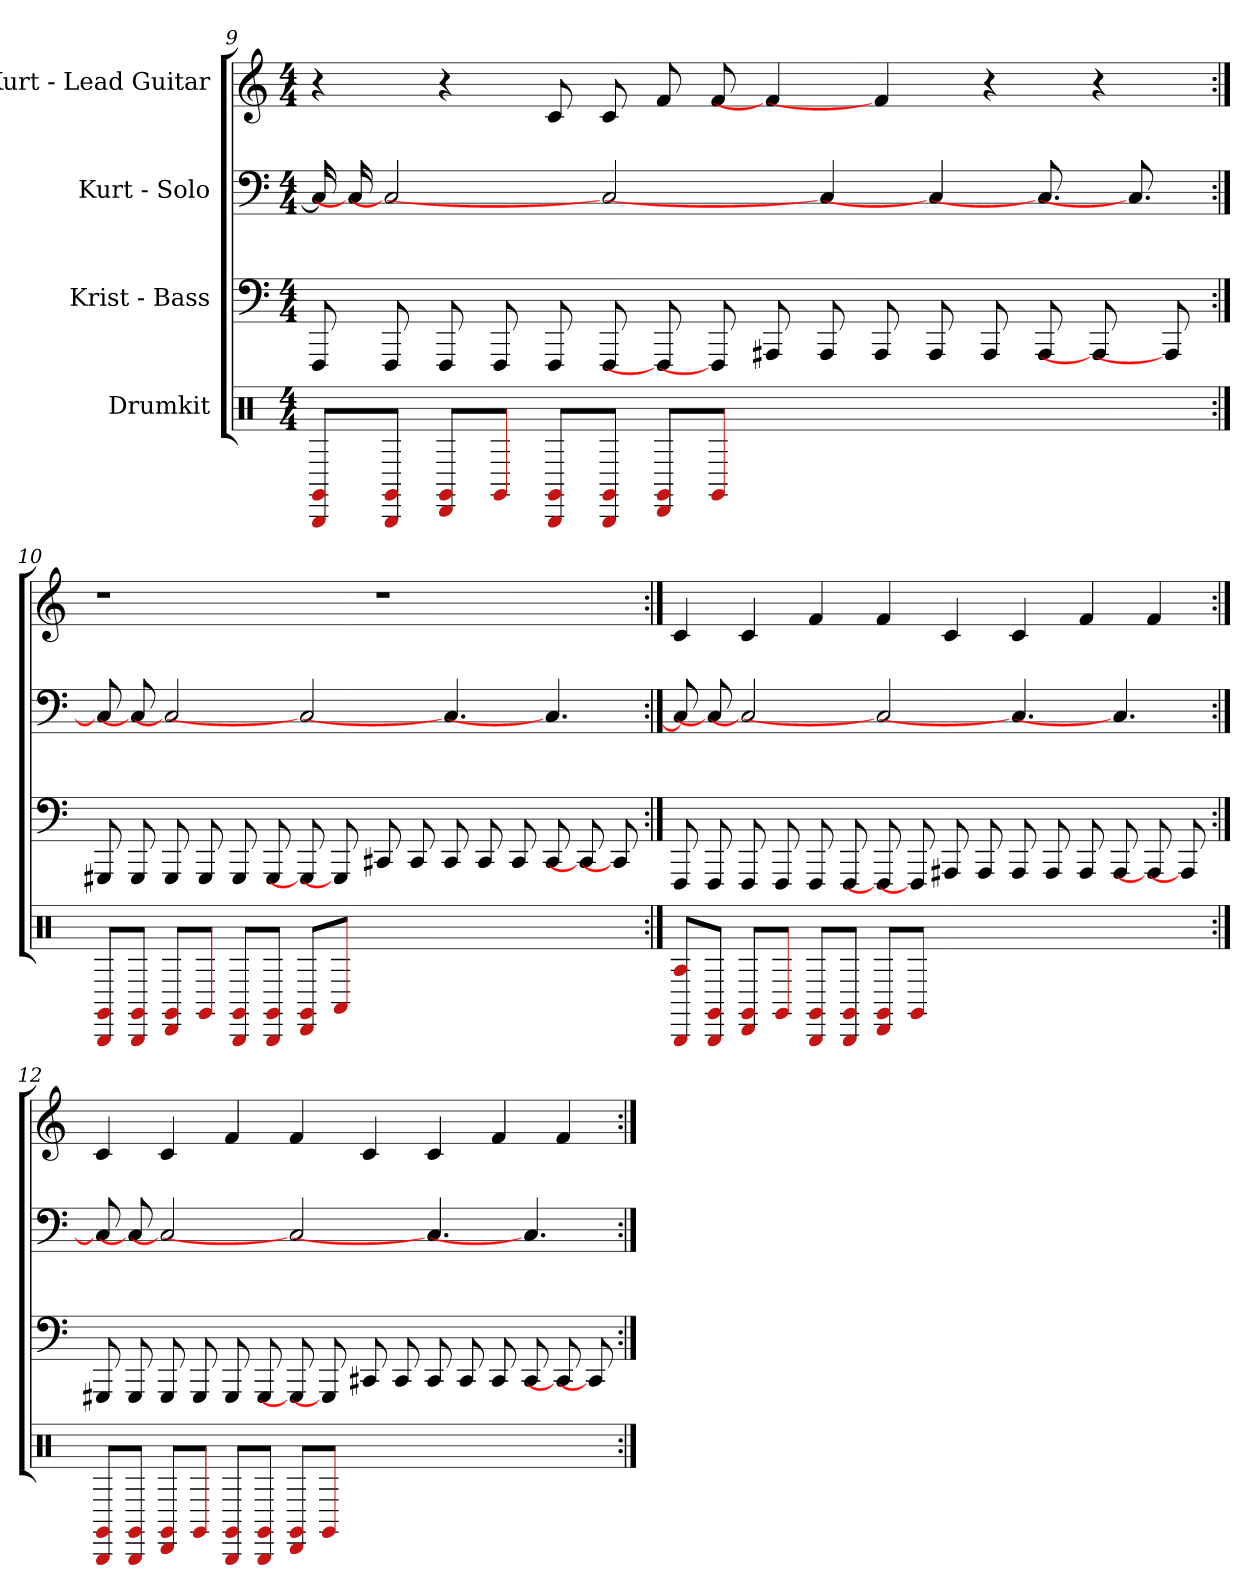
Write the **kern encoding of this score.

**kern	**kern	**kern	**kern
*part4	*part3	*part2	*part1
*staff4	*staff3	*staff2	*staff1
*I"Drumkit	*I"Krist - Bass	*I"Kurt - Solo	*I"Kurt - Lead Guitar
*clefX	*	*	*
*k[]	*k[]	*k[]	*k[]
*M4/4	*M4/4	*M4/4	*M4/4
=9	=9	=9	=9
8BBB/ 8GG#/L	8FFF	16C#]	4r
.	.	16C#]	.
8BBB/ 8GG#/J	8FFF	2C#]	.
8DD/ 8GG#/L	8FFF	.	4r
8GG#/J	8FFF	.	.
8BBB/ 8GG#/L	8FFF	.	8c
8BBB/ 8GG#/J	8FFF	2C#]	8c
8DD/ 8GG#/L	8FFF]	.	8f
8GG#/J	8FFF]	.	8f
1ryy	8AAA#	.	4f]
.	8AAA#	4C#]	.
.	8AAA#	.	4f]
.	8AAA#	4C#]	.
.	8AAA#	.	4r
.	8AAA#	8.C#]	.
.	8AAA#]	.	4r
.	.	8.C#]	.
.	8AAA#]	.	.
=10:|!	=10:|!	=10:|!	=10:|!
8BBB/ 8GG#/L	8GGG#	8C#]	1r
8BBB/ 8GG#/J	8GGG#	8C#]	.
8DD/ 8GG#/L	8GGG#	2C#]	.
8GG#/J	8GGG#	.	.
8BBB/ 8GG#/L	8GGG#	.	.
8BBB/ 8GG#/J	8GGG#	.	.
8DD/ 8GG#/L	8GGG#]	2C#]	.
8AA#/J	8GGG#]	.	.
1ryy	8CC#	.	1r
.	8CC#	.	.
.	8CC#	4.C#]	.
.	8CC#	.	.
.	8CC#	.	.
.	8CC#	4.C#]	.
.	8CC#]	.	.
.	8CC#]	.	.
=11:|!	=11:|!	=11:|!	=11:|!
8BBB/ 8A/L	8FFF	8C#]	4c
8BBB/ 8GG#/J	8FFF	8C#]	.
8DD/ 8GG#/L	8FFF	2C#]	4c
8GG#/J	8FFF	.	.
8BBB/ 8GG#/L	8FFF	.	4f
8BBB/ 8GG#/J	8FFF	.	.
8DD/ 8GG#/L	8FFF]	2C#]	4f
8GG#/J	8FFF]	.	.
1ryy	8AAA#	.	4c
.	8AAA#	.	.
.	8AAA#	4.C#]	4c
.	8AAA#	.	.
.	8AAA#	.	4f
.	8AAA#	4.C#]	.
.	8AAA#]	.	4f
.	8AAA#]	.	.
=12:|!	=12:|!	=12:|!	=12:|!
8BBB/ 8GG#/L	8GGG#	8C#]	4c
8BBB/ 8GG#/J	8GGG#	8C#]	.
8DD/ 8GG#/L	8GGG#	2C#]	4c
8GG#/J	8GGG#	.	.
8BBB/ 8GG#/L	8GGG#	.	4f
8BBB/ 8GG#/J	8GGG#	.	.
8DD/ 8GG#/L	8GGG#]	2C#]	4f
8GG#/J	8GGG#]	.	.
1ryy	8CC#	.	4c
.	8CC#	.	.
.	8CC#	4.C#]	4c
.	8CC#	.	.
.	8CC#	.	4f
.	8CC#	4.C#]	.
.	8CC#]	.	4f
.	8CC#]	.	.
=:|!	=:|!	=:|!	=:|!
*-	*-	*-	*-
